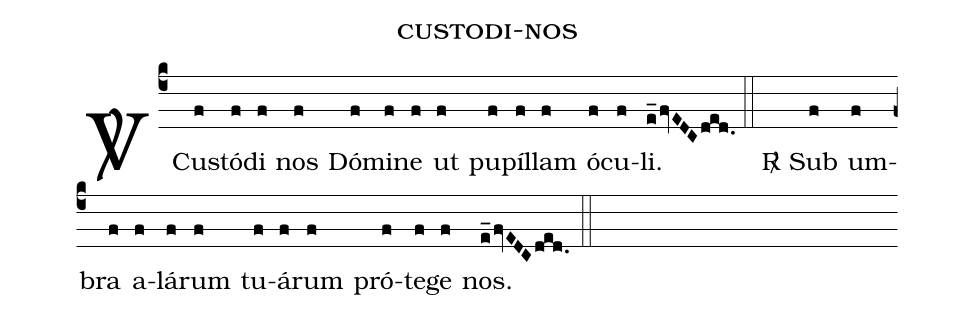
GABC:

name: custodi-nos;
%%
(c4)<v>\Vbar</v>() Cu(f)stó(f)di(f) nos(f) Dó(f)mi(f)ne(f) ut(f) pu(f)píl(f)lam(f) ó(f)cu(f)li.(e_fvEDCded.) (::)
<v>\Rbar</v>( ) Sub(f) um(f)bra(f) a(f)lá(f)rum(f) tu(f)á(f)rum(f) pró(f)te(f)ge(f) nos.(e_fvEDCded.) (::)
